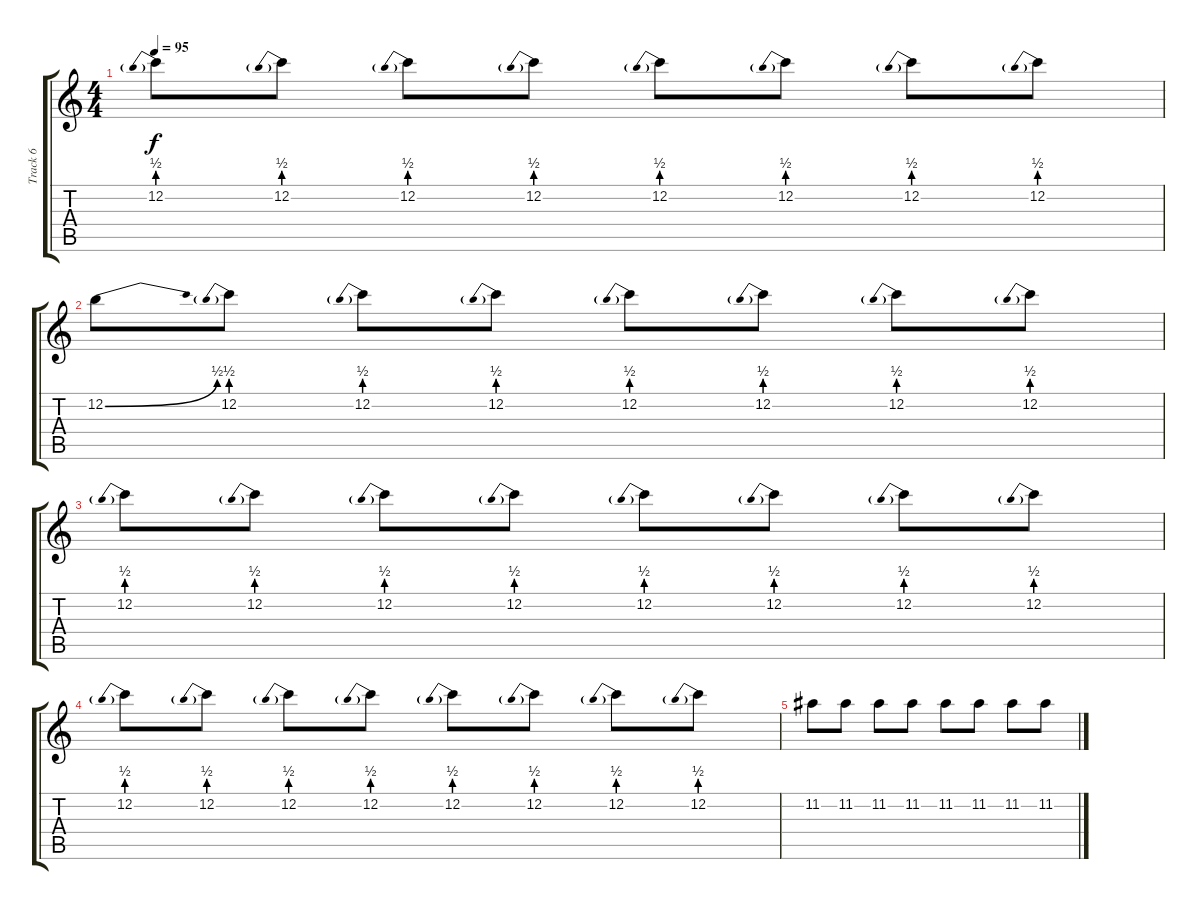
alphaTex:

\track ("Track 6" "Track 6") {instrument guitarharmonics}
\staff {score tabs}
\tuning (E4 B3 G3 D3 A2 E2) {hide}
\ts (4 4)
\tempo 95
\clef g2
\ks c
12.2{be (prebend 0 2 60 2)}.8{dy f} 12.2{be (prebend 0 2 60 2)}.8 12.2{be (prebend 0 2 60 2)}.8 12.2{be (prebend 0 2 60 2)}.8 12.2{be (prebend 0 2 60 2)}.8 12.2{be (prebend 0 2 60 2)}.8 12.2{be (prebend 0 2 60 2)}.8 12.2{be (prebend 0 2 60 2)}.8 |
12.2{be (bend 0 0 60 2)}.8{instrument distortionguitar} 12.2{be (prebend 0 2 60 2)}.8 12.2{be (prebend 0 2 60 2)}.8 12.2{be (prebend 0 2 60 2)}.8 12.2{be (prebend 0 2 60 2)}.8 12.2{be (prebend 0 2 60 2)}.8 12.2{be (prebend 0 2 60 2)}.8 12.2{be (prebend 0 2 60 2)}.8 |
12.2{be (prebend 0 2 60 2)}.8 12.2{be (prebend 0 2 60 2)}.8 12.2{be (prebend 0 2 60 2)}.8 12.2{be (prebend 0 2 60 2)}.8 12.2{be (prebend 0 2 60 2)}.8 12.2{be (prebend 0 2 60 2)}.8 12.2{be (prebend 0 2 60 2)}.8 12.2{be (prebend 0 2 60 2)}.8 |
12.2{be (prebend 0 2 60 2)}.8 12.2{be (prebend 0 2 60 2)}.8 12.2{be (prebend 0 2 60 2)}.8 12.2{be (prebend 0 2 60 2)}.8 12.2{be (prebend 0 2 60 2)}.8 12.2{be (prebend 0 2 60 2)}.8 12.2{be (prebend 0 2 60 2)}.8 12.2{be (prebend 0 2 60 2)}.8 |
11.2.8 11.2.8 11.2.8 11.2.8 11.2.8 11.2.8 11.2.8 11.2.8
